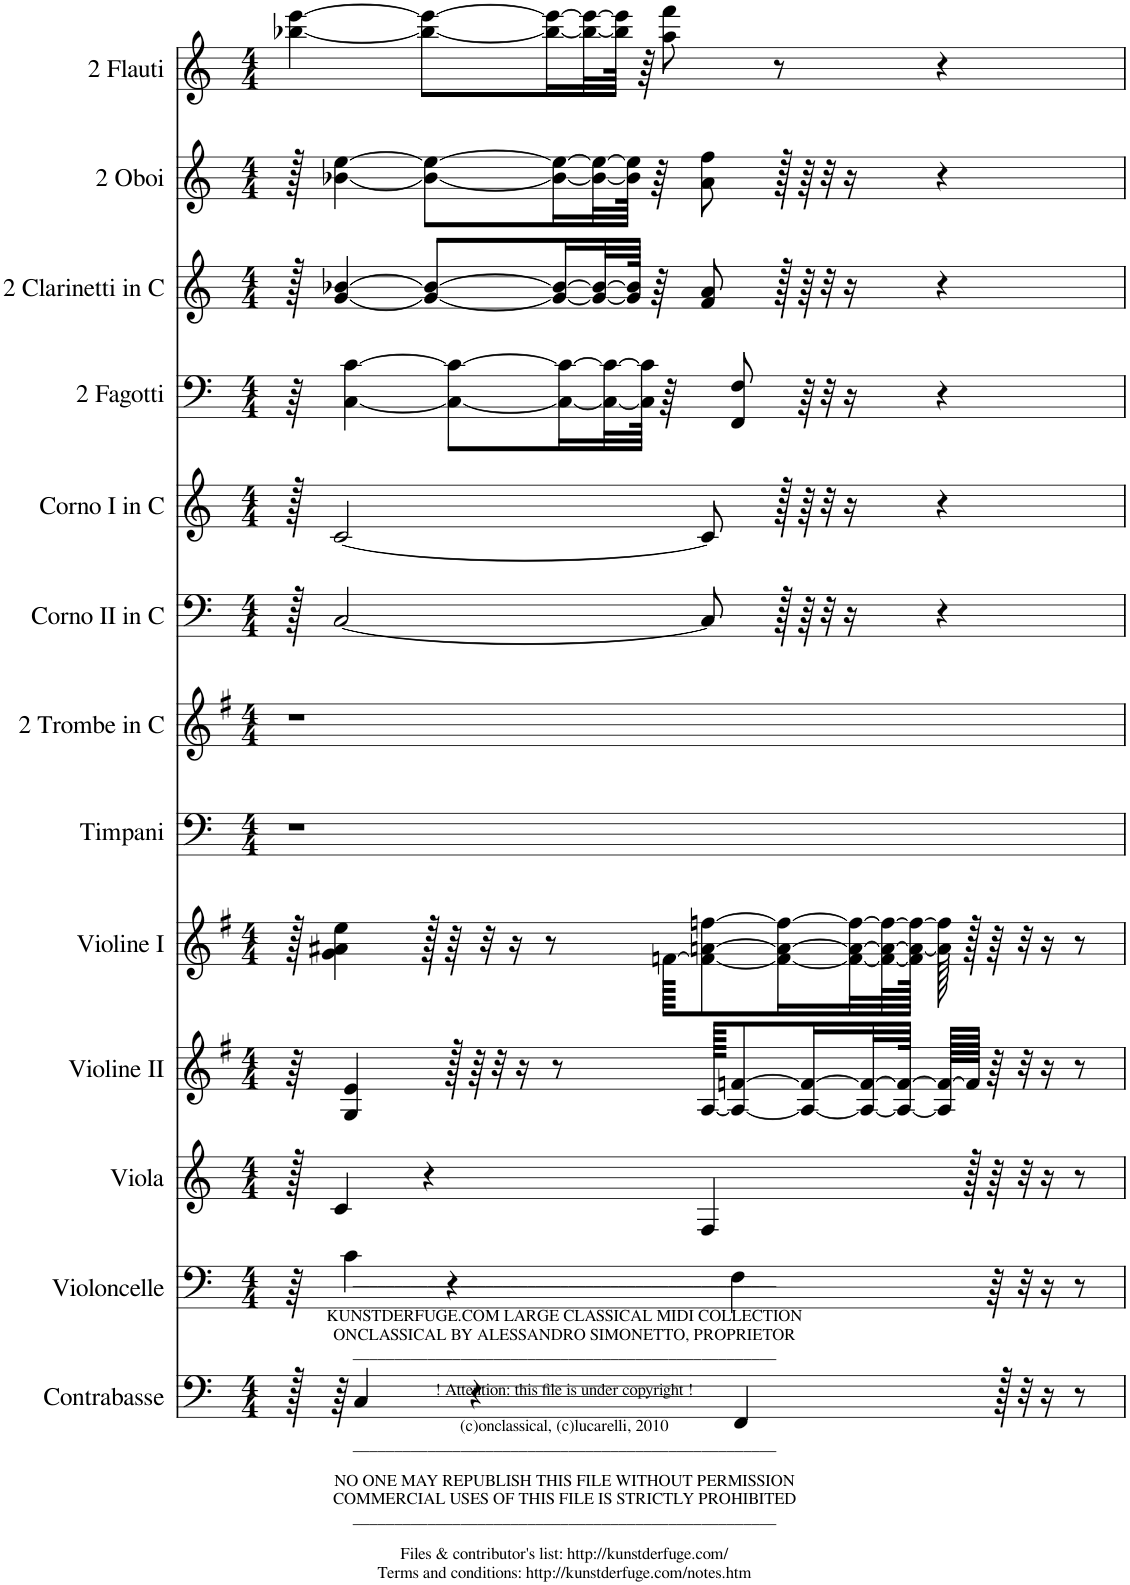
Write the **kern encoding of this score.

**kern	**kern	**kern	**kern	**kern	**kern	**kern	**kern	**kern	**kern	**kern	**kern	**kern
*part13	*part12	*part11	*part10	*part9	*part8	*part7	*part6	*part5	*part4	*part3	*part2	*part1
*staff13	*staff12	*staff11	*staff10	*staff9	*staff8	*staff7	*staff6	*staff5	*staff4	*staff3	*staff2	*staff1
*I"Contrabasse	*I"Violoncelle	*I"Viola	*I"Violine II	*I"Violine I	*I"Timpani	*I"2 Trombe in C	*I"Corno II in C	*I"Corno I in C	*I"2 Fagotti	*I"2 Clarinetti in C	*I"2 Oboi	*I"2 Flauti
*	*	*	*	*	*I'Timp	*	*	*	*	*I'Cl	*I'Ob	*I'Fl
*clefF4	*clefF4	*clefG2	*clefG2	*clefG2	*clefF4	*clefG2	*clefF4	*clefG2	*clefF4	*clefG2	*clefG2	*clefG2
*	*	*	*	*	*	*	*Trd4c7	*Trd4c7	*	*Trd1c2	*	*
*k[]	*k[]	*k[]	*k[f#]	*k[f#]	*k[]	*k[f#]	*k[]	*k[]	*k[]	*k[]	*k[]	*k[]
*M4/4	*M4/4	*M4/4	*M4/4	*M4/4	*M4/4	*M4/4	*M4/4	*M4/4	*M4/4	*M4/4	*M4/4	*M4/4
=1	=1	=1	=1	=1	=1	=1	=1	=1	=1	=1	=1	=1
128r	64r	128r	64r	128r	1r	1r	128r	128r	64r	128r	128r	[4bb-X\ [4eee\
64r	.	4c/	.	4g\ 4a#X\ 4ee\	.	.	[2C/	[2c/	.	[4g/ [4b-X/	[4b-X\ [4ee\	.
.	4c\	.	4G/ 4e/	.	.	.	.	.	[4C\ [4c\	.	.	.
4C/	.	.	.	.	.	.	.	.	.	.	.	.
.	.	.	.	.	.	.	.	.	.	.	.	8bb-\_ 8eee\_L
.	.	4r	.	128r	.	.	.	.	.	8g/_ 8b-/_L	8b-\_ 8ee\_L	.
.	4r	.	128r	64r	.	.	.	.	8C\_ 8c\_L	.	.	.
4r	.	.	64r	.	.	.	.	.	.	.	.	.
.	.	.	.	32r	.	.	.	.	.	.	.	.
.	.	.	32r	.	.	.	.	.	.	.	.	.
.	.	.	.	16r	.	.	.	.	.	.	.	.
.	.	.	16r	.	.	.	.	.	.	.	.	.
.	.	.	.	8r	.	.	.	.	.	.	.	16bb-\_ 16eee\_L
.	.	.	8r	.	.	.	.	.	.	16g/_ 16b-/_L	16b-\_ 16ee\_L	.
.	.	.	.	.	.	.	.	.	16C\_ 16c\_L	.	.	.
.	.	.	.	.	.	.	.	.	.	.	.	32bb-\_ 32eee\_L
.	.	.	.	.	.	.	.	.	.	32g/_ 32b-/_L	32b-\_ 32ee\_L	.
.	.	.	.	.	.	.	.	.	32C\_ 32c\_L	.	.	.
.	.	.	.	.	.	.	.	.	.	.	.	64bb-\] 64eee\]JJJk
.	.	.	.	.	.	.	.	.	.	64g/] 64b-/]JJJk	64b-\] 64ee\]JJJk	.
.	.	.	.	.	.	.	.	.	64C\] 64c\]JJJk	.	.	64r
.	.	.	.	.	.	.	.	.	.	64r	64r	.
.	.	.	.	[128fn\KKKKL	.	.	.	.	64r	.	.	8aa\ 8fff\
.	.	4F/	[128A/KKKKL	8f\_ [8an\ [8ffn\	.	.	8C/]	8c/]	.	8f/ 8a/	8a\ 8ff\	.
.	4F\	.	8A/_ [8fn/	.	.	.	.	.	8FF/ 8F/	.	.	.
4FF/	.	.	.	.	.	.	.	.	.	.	.	.
.	.	.	.	.	.	.	.	.	.	.	.	8r
.	.	.	.	16f\_ 16a\_ 16ff\_L	.	.	128r	128r	.	128r	128r	.
.	.	.	16A/_ 16f/_L	.	.	.	64r	64r	64r	64r	64r	.
.	.	.	.	.	.	.	32r	32r	32r	32r	32r	.
.	.	.	.	.	.	.	16r	16r	16r	16r	16r	.
.	.	.	.	32f\_ 32a\_ 32ff\_L	.	.	.	.	.	.	.	.
.	.	.	32A/_ 32f/_L	.	.	.	.	.	.	.	.	.
.	.	.	.	64f\_ 64a\_ 64ff\_L	.	.	.	.	.	.	.	.
.	.	.	64A/_ 64f/_JJJk	.	.	.	.	.	.	.	.	.
.	.	.	.	128f\] 128a\_ 128ff\_JJJJk	.	.	.	.	.	.	.	.
.	.	.	128A/] 128f/_LLLLL	128a\] 128ff\]	.	.	4r	4r	4r	4r	4r	4r
.	.	128r	128f/JJJJJ]	128r	.	.	.	.	.	.	.	.
.	64r	64r	64r	64r	.	.	.	.	.	.	.	.
128r	.	.	.	.	.	.	.	.	.	.	.	.
32r	32r	32r	32r	32r	.	.	.	.	.	.	.	.
16r	16r	16r	16r	16r	.	.	.	.	.	.	.	.
8r	8r	8r	8r	8r	.	.	.	.	.	.	.	.
=	=	=	=	=	=	=	=	=	=	=	=	=
*-	*-	*-	*-	*-	*-	*-	*-	*-	*-	*-	*-	*-
